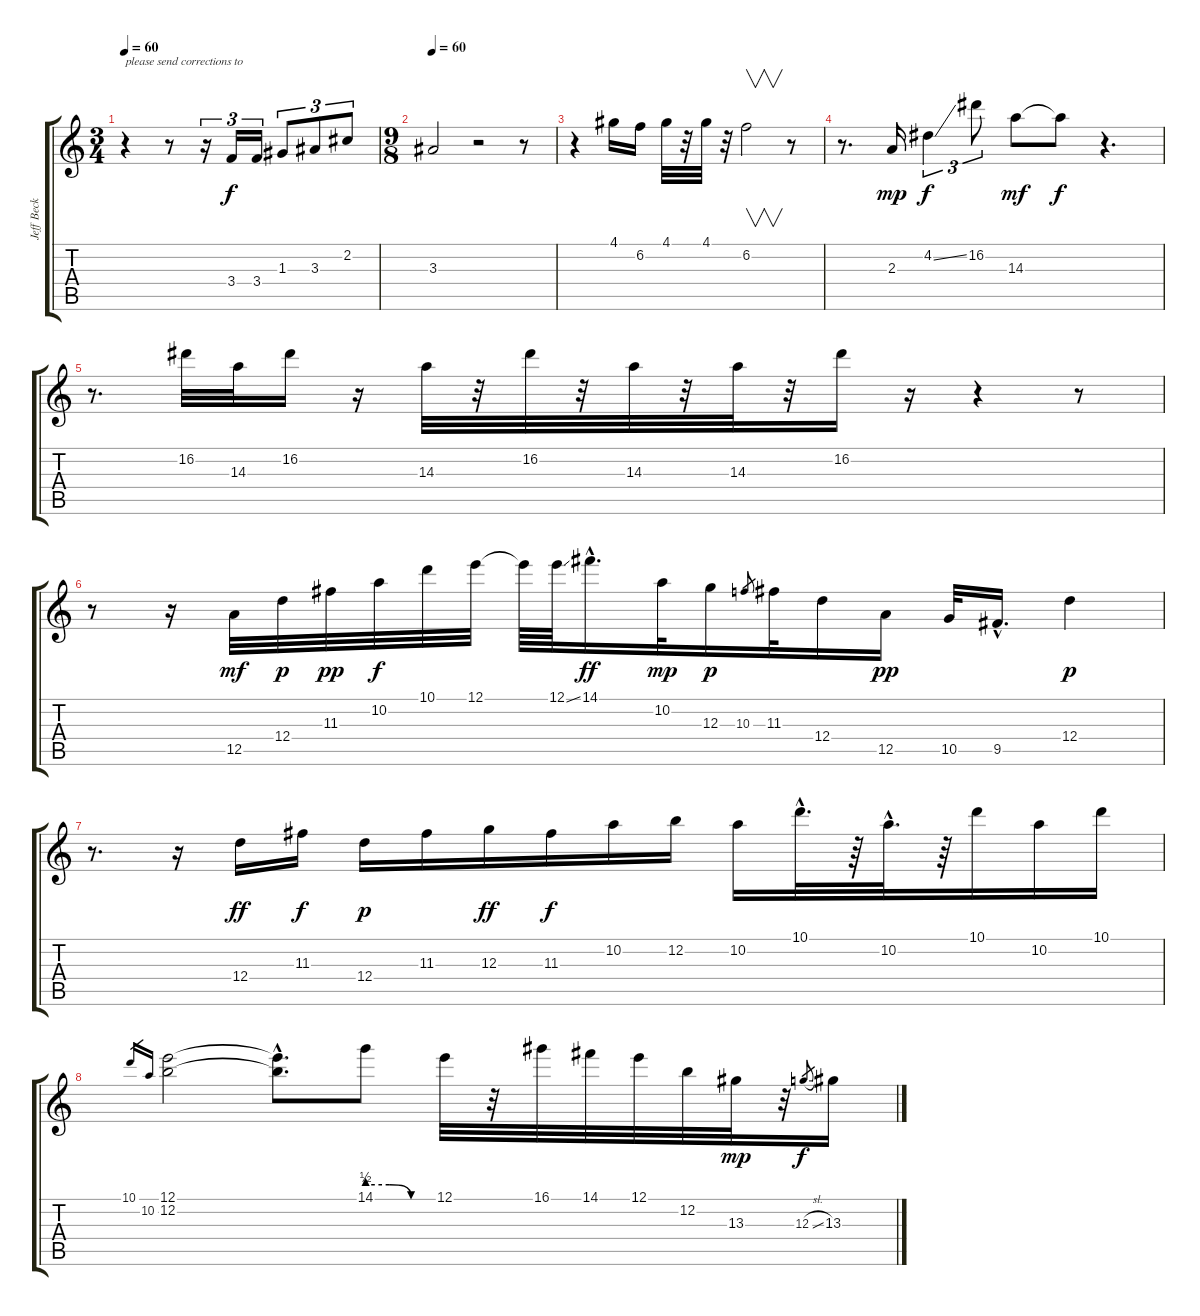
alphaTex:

\track ("Jeff Beck" "Jeff Beck") {instrument overdrivenguitar}
\staff {score tabs}
\tuning (E4 B3 G3 D3 A2 E2) {hide}
\ts (3 4)
\tempo 60
\tempo 66
\tempo 60
\clef g2
\ks c
r.4{txt "please send corrections to" dy f instrument overdrivenguitar} r.8 r.16{tu (3 2)} 3.4.16{tu (3 2)} 3.4.16{tu (3 2)} 1.3.8{tu (3 2)} 3.3.8{tu (3 2)} 2.2.8{tu (3 2)} |
\ts (9 8)
\tempo 60
3.3.2 r.2 r.8 |
r.4 4.1.16 6.2.16 4.1.32 r.32 4.1.32 r.32 6.2.2{v} r.8 |
r.8{d} 2.3.16{dy mp} 4.2{ss}.4{tu (3 2) dy f} 16.2.8{tu (3 2)} 14.3.8{dy mf} 14.3{t}.8{dy f} r.4{d} |
r.8{d} 16.2.32 14.3.32 16.2.16 r.16 14.3.32 r.32 16.2.32 r.32 14.3.32 r.32 14.3.32 r.32 16.2.16 r.16 r.4 r.8 |
r.8 r.16 12.5.32{dy mf} 12.4.32{dy p} 11.3.32{dy pp} 10.2.32{dy f} 10.1.32 12.1.32 12.1{t}.64 12.1{ss}.64 14.1{hac}.16{d dy ff} 10.2.32{dy mp} 12.3.16{dy p} 10.3.8{gr} 11.3.32 12.4.16 12.5.16{dy pp} 10.5.32 9.5{hac}.16{d} 12.4.4{dy p} |
r.8{d} r.16 12.4.16{dy ff} 11.3.16{dy f} 12.4.16{dy p} 11.3.16 12.3.16{dy ff} 11.3.16{dy f} 10.2.16 12.2.16 10.2.16 10.1{hac}.32{d} r.64 10.2{hac}.32{d} r.64 10.1.16 10.2.16 10.1.16 |
10.1.16{gr} 10.2.16{gr} (12.1 12.2).2 (12.1{hac t} 12.2{hac t}).8{d} 14.1{be (custom 0 2 20 2 40 0 60 0)}.8 12.1.32 r.32 16.1.32 14.1.32 12.1.32 12.2.32 13.3.32{dy mp} r.32 12.3{sl}.8{gr dy f} 13.3.16
